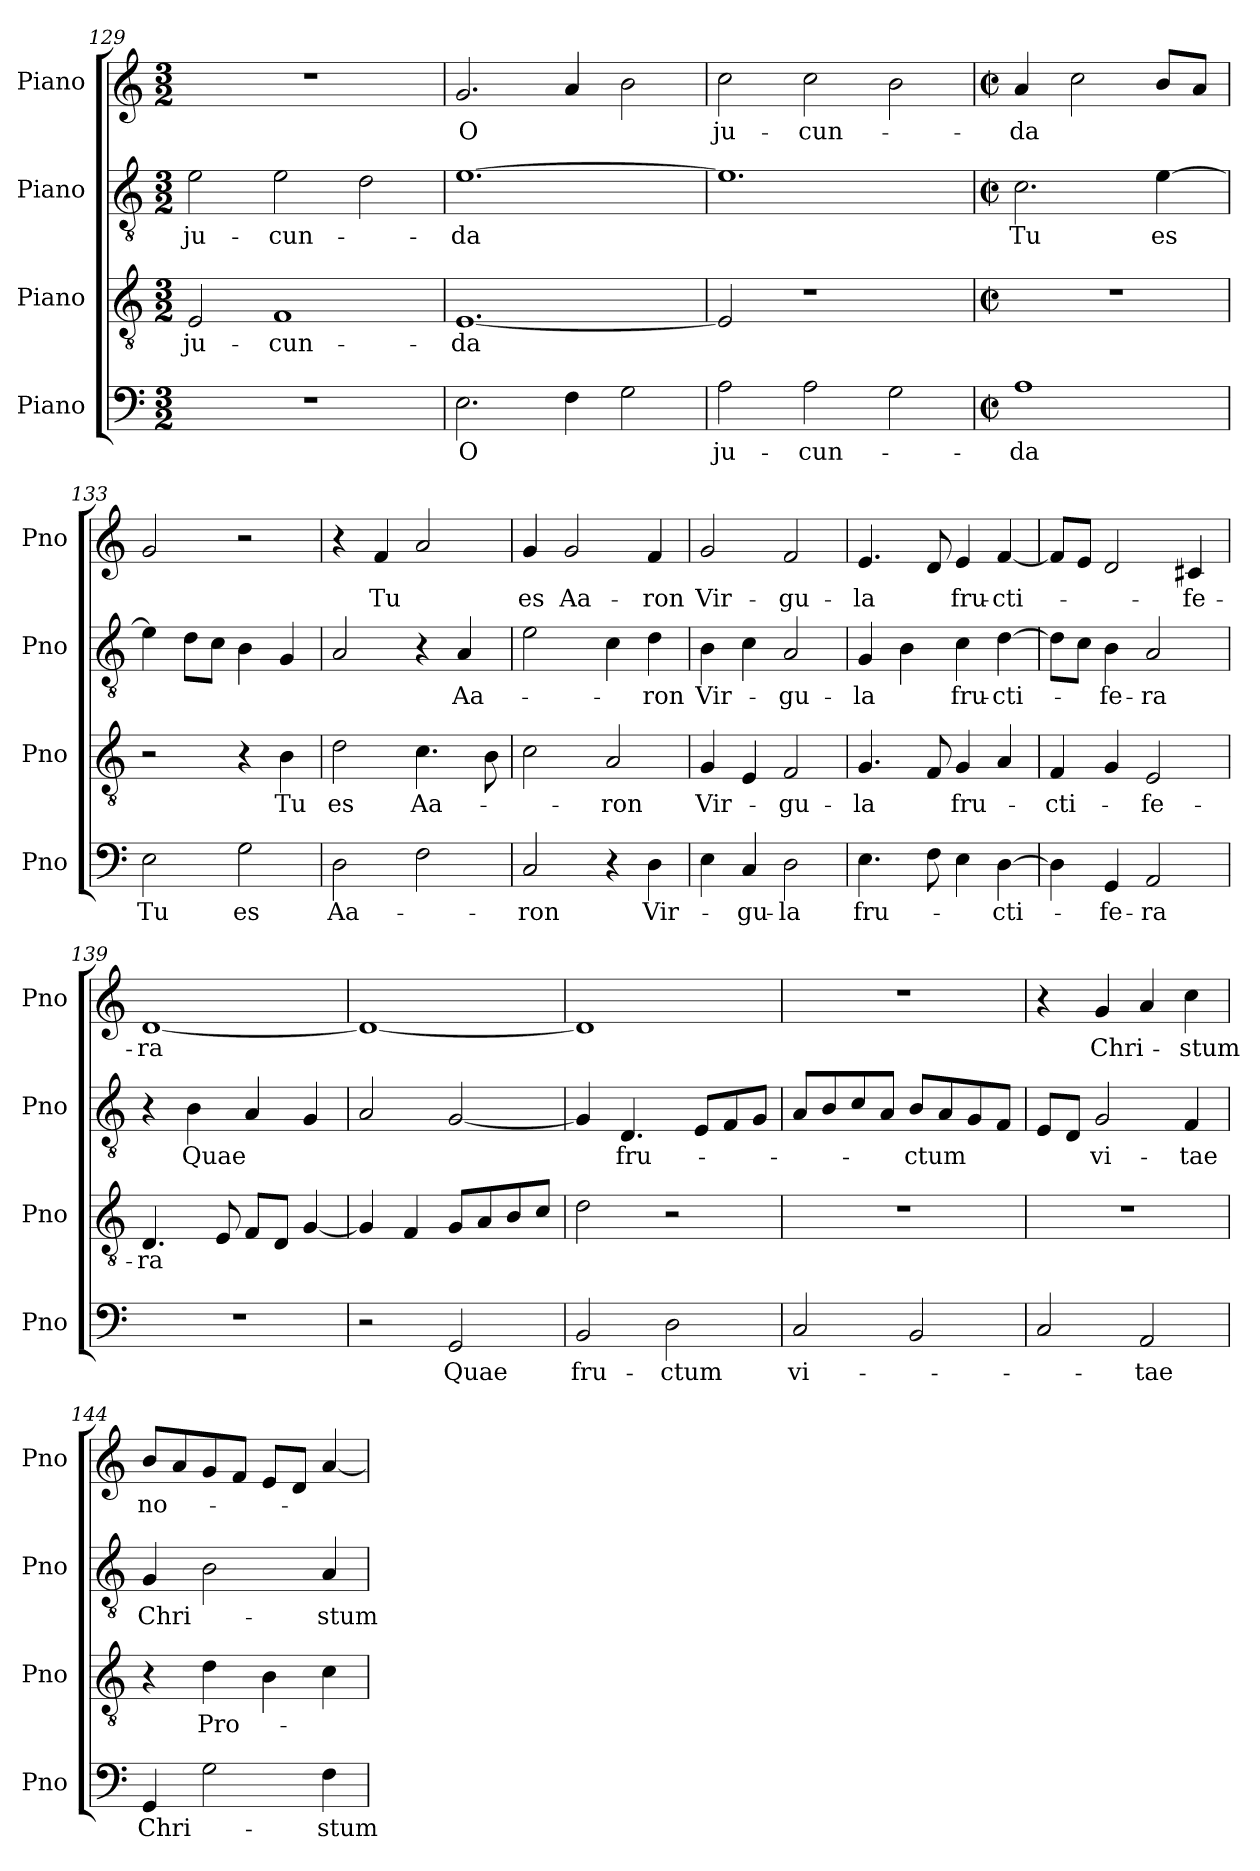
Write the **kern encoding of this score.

**kern	**text	**kern	**text	**kern	**text	**kern	**text
*part4	*part4	*part3	*part3	*part2	*part2	*part1	*part1
*staff4	*staff4	*staff3	*staff3	*staff2	*staff2	*staff1	*staff1
*I"Piano	*	*I"Piano	*	*I"Piano	*	*I"Piano	*
*I'Pno	*	*I'Pno	*	*I'Pno	*	*I'Pno	*
*clefF4	*	*clefGv2	*	*clefGv2	*	*clefG2	*
*k[]	*	*k[]	*	*k[]	*	*k[]	*
*M3/2	*	*M3/2	*	*M3/2	*	*M3/2	*
=129	=129	=129	=129	=129	=129	=129	=129
1.r	.	2E/	ju-	2e\	ju-	1.r	.
.	.	1F	-cun-	2e\	-cun-	.	.
.	.	.	.	2d\	.	.	.
=130	=130	=130	=130	=130	=130	=130	=130
2.E\	O	[1.E	-da	[1.e	-da	2.g/	O
4F\	.	.	.	.	.	4a/	.
2G\	.	.	.	.	.	2b\	.
=131	=131	=131	=131	=131	=131	=131	=131
2A\	ju-	2E/]	.	1.e]	.	2cc\	ju-
2A\	-cun-	1r	.	.	.	2cc\	-cun-
2G\	.	.	.	.	.	2b\	.
=132	=132	=132	=132	=132	=132	=132	=132
*M2/2	*	*M2/2	*	*M2/2	*	*M2/2	*
*met(c|)	*	*met(c|)	*	*met(c|)	*	*met(c|)	*
1A	-da	1r	.	2.c\	Tu	4a/	-da
.	.	.	.	.	.	2cc\	.
.	.	.	.	[4e\	es	8b/L	.
.	.	.	.	.	.	8a/J	.
=133	=133	=133	=133	=133	=133	=133	=133
2E\	Tu	2r	.	4e\]	.	2g/	.
.	.	.	.	8d\L	.	.	.
.	.	.	.	8c\J	.	.	.
2G\	es	4r	.	4B\	.	2r	.
.	.	4B\	Tu	4G/	.	.	.
!!LO:LB:g=z
=134	=134	=134	=134	=134	=134	=134	=134
2D\	Aa-	2d\	es	2A/	.	4r	.
.	.	.	.	.	.	4f/	Tu
2F\	.	4.c\	Aa-	4r	.	2a/	.
.	.	.	.	4A/	-Aa-	.	.
.	.	8B\	.	.	.	.	.
=135	=135	=135	=135	=135	=135	=135	=135
2C/	-ron	2c\	.	2e\	.	4g/	es
.	.	.	.	.	.	2g/	Aa-
4r	.	2A/	-ron	4c\	.	.	.
4D\	Vir-	.	.	4d\	-ron	4f/	-ron
=136	=136	=136	=136	=136	=136	=136	=136
4E\	.	4G/	Vir-	4B\	Vir-	2g/	Vir-
4C/	-gu-	4E/	.	4c\	.	.	.
2D\	-la	2F/	-gu-	2A/	-gu-	2f/	-gu-
=137	=137	=137	=137	=137	=137	=137	=137
4.E\	fru-	4.G/	-la	4G/	-la	4.e/	-la
.	.	.	.	4B\	.	.	.
8F\	.	8F/	.	.	.	8d/	.
4E\	.	4G/	fru-	4c\	fru-	4e/	fru-
[4D\	-cti-	4A/	.	[4d\	-cti-	[4f/	-cti-
=138	=138	=138	=138	=138	=138	=138	=138
4D\]	.	4F/	-cti-	8d\L]	.	8f/L]	.
.	.	.	.	8c\J	.	8e/J	.
4GG/	-fe-	4G/	.	4B\	-fe-	2d/	.
2AA/	-ra	2E/	-fe-	2A/	-ra	.	.
.	.	.	.	.	.	4c#X/	-fe-
=139	=139	=139	=139	=139	=139	=139	=139
1r	.	4.D/	-ra	4r	.	[1d	-ra
.	.	.	.	4B\	-Quae	.	.
.	.	8E/	.	.	.	.	.
.	.	8F/L	.	4A/	.	.	.
.	.	8D/J	.	.	.	.	.
.	.	[4G/	.	4G/	.	.	.
!!LO:LB:g=z
=140	=140	=140	=140	=140	=140	=140	=140
2r	.	4G/]	.	2A/	.	1d_	.
.	.	4F/	.	.	.	.	.
2GG/	Quae	8G/L	.	[2G/	.	.	.
.	.	8A/	.	.	.	.	.
.	.	8B/	.	.	.	.	.
.	.	8c/J	.	.	.	.	.
=141	=141	=141	=141	=141	=141	=141	=141
2BB/	fru-	2d\	.	4G/]	.	1d]	.
.	.	.	.	4.D/	fru-	.	.
2D\	-ctum	2r	.	.	.	.	.
.	.	.	.	8E/L	.	.	.
.	.	.	.	8F/	.	.	.
.	.	.	.	8G/J	.	.	.
=142	=142	=142	=142	=142	=142	=142	=142
2C/	vi-	1r	.	8A/L	.	1r	.
.	.	.	.	8B/	.	.	.
.	.	.	.	8c/	.	.	.
.	.	.	.	8A/J	.	.	.
2BB/	.	.	.	8B/L	-ctum	.	.
.	.	.	.	8A/	.	.	.
.	.	.	.	8G/	.	.	.
.	.	.	.	8F/J	.	.	.
=143	=143	=143	=143	=143	=143	=143	=143
2C/	.	1r	.	8E/L	.	4r	.
.	.	.	.	8D/J	.	.	.
.	.	.	.	2G/	vi-	4g/	Chri-
2AA/	-tae	.	.	.	.	4a/	.
.	.	.	.	4F/	-tae	4cc\	-stum
=144	=144	=144	=144	=144	=144	=144	=144
4GG/	Chri-	4r	.	4G/	Chri-	8b/L	no-
.	.	.	.	.	.	8a/	.
2G\	.	4d\	Pro-	2B\	.	8g/	.
.	.	.	.	.	.	8f/J	.
.	.	4B\	.	.	.	8e/L	.
.	.	.	.	.	.	8d/J	.
4F\	-stum	4c\	.	4A/	-stum	[4a/	.
=	=	=	=	=	=	=	=
*-	*-	*-	*-	*-	*-	*-	*-
